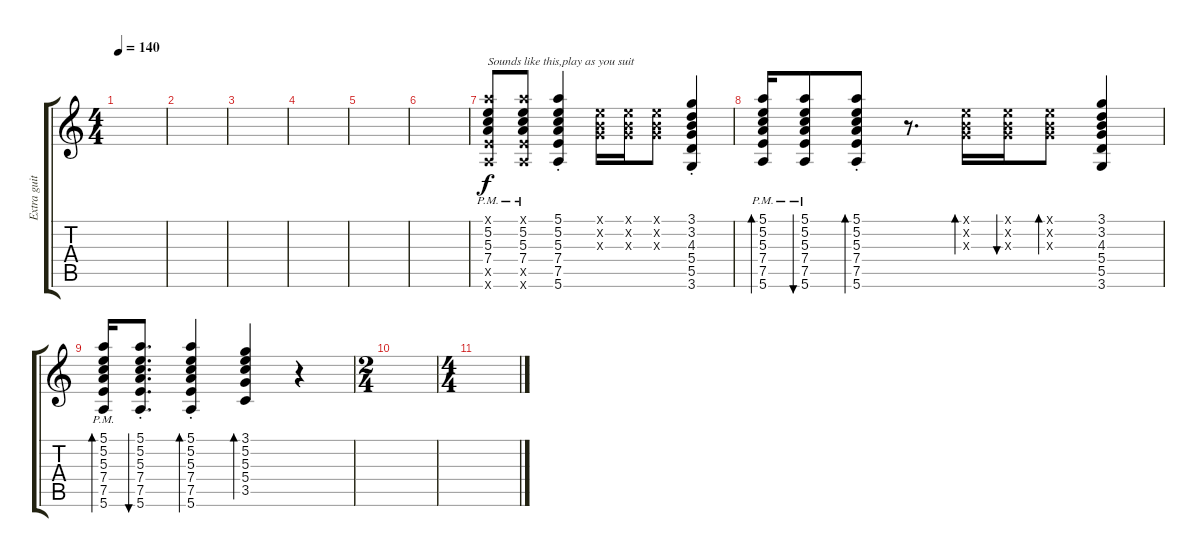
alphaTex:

\track ("Extra guitar" "Extra guit") {instrument acousticguitarnylon}
\staff {score tabs}
\tuning (E4 B3 G3 D3 A2 E2) {hide}
\ts (4 4)
\tempo 140
\clef g2
\ks c
|
|
|
|
|
|
(5.1{x} 5.2{pm} 5.3{pm} 7.4{pm} 7.5{x} 5.6{x}).8{txt "Sounds like this,play as you suit" volume 8} (5.1{x} 5.2{pm} 5.3{pm} 7.4{pm} 7.5{x} 5.6{x}).8 (5.1{st} 5.2{st} 5.3{st} 7.4{st} 7.5{st} 5.6{st}).4 (0.1{x} 0.2{x} 0.3{x}).16 (0.1{x} 0.2{x} 0.3{x}).16 (0.1{x} 0.2{x} 0.3{x}).8 (3.1{st} 3.2{st} 4.3{st} 5.4{st} 5.5{st} 3.6{st}).4 |
(5.1{pm} 5.2{pm} 5.3{pm} 7.4{pm} 7.5{pm} 5.6{pm}).16{bd 60} (5.1{pm} 5.2{pm} 5.3{pm} 7.4{pm} 7.5{pm} 5.6{pm}).8{bu 60} (5.1{st} 5.2{st} 5.3{st} 7.4{st} 7.5{st} 5.6{st}).8{bd 60} r.8{d} (0.1{x} 0.2{x} 0.3{x}).16{bd 60} (0.1{x} 0.2{x} 0.3{x}).16{bu 60} (0.1{x} 0.2{x} 0.3{x}).8{bd 60} (3.1 3.2 4.3 5.4 5.5 3.6).4 |
(5.1{pm} 5.2{pm} 5.3{pm} 7.4{pm} 7.5{pm} 5.6{pm}).16{bd 60} (5.1{st} 5.2{st} 5.3{st} 7.4{st} 7.5{st} 5.6{st}).8{d bu 60} (5.1{st} 5.2{st} 5.3{st} 7.4{st} 7.5{st} 5.6{st}).4{bd 60} (3.1 5.2 5.3 5.4 3.5).4{bd 60} r.4 |
\ts (2 4)
|
\ts (4 4)
